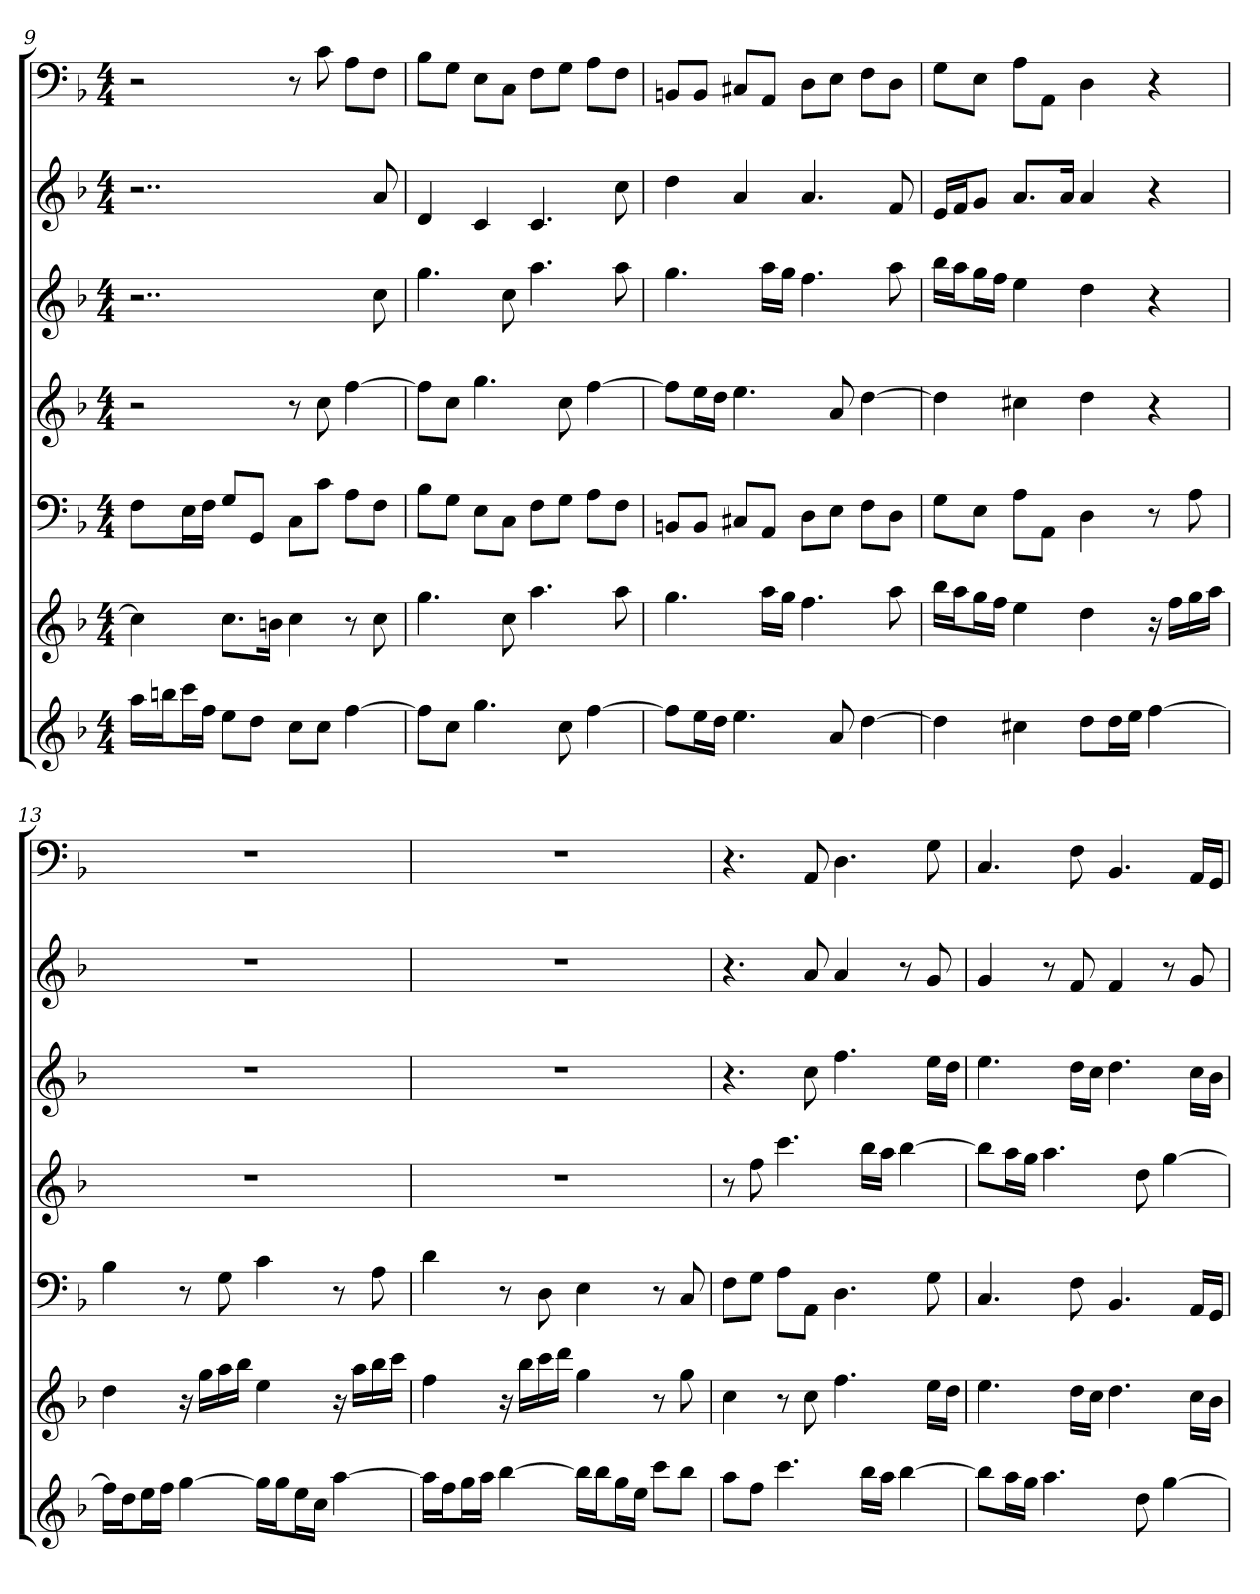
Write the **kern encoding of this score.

**kern	**kern	**kern	**kern	**kern	**kern	**kern
*part7	*part6	*part5	*part4	*part3	*part2	*part1
*staff7	*staff6	*staff5	*staff4	*staff3	*staff2	*staff1
*k[b-]	*k[b-]	*k[b-]	*k[b-]	*k[b-]	*k[b-]	*k[b-]
*F:	*F:	*F:	*F:	*F:	*F:	*F:
*M4/4	*M4/4	*M4/4	*M4/4	*M4/4	*M4/4	*M4/4
=9	=9	=9	=9	=9	=9	=9
16aaLL	4cc]	8FL	2r	2..r	2..r	2r
16bbnJ	.	.	.	.	.	.
16cccL	.	16EL	.	.	.	.
16ffJJ	.	16FJJ	.	.	.	.
8eeL	8.ccL	8GL	.	.	.	.
8ddJ	.	8GGJ	.	.	.	.
.	16bnJk	.	.	.	.	.
8ccL	4cc	8CL	8r	.	.	8r
8ccJ	.	8cJ	8cc	.	.	8c
[4ff	8r	8AL	[4ff	.	.	8AL
.	8cc	8FJ	.	8cc	8a	8FJ
=10	=10	=10	=10	=10	=10	=10
8ffL]	4.gg	8B-L	8ffL]	4.gg	4d	8B-L
8ccJ	.	8GJ	8ccJ	.	.	8GJ
4.gg	.	8EL	4.gg	.	4c	8EL
.	8cc	8CJ	.	8cc	.	8CJ
.	4.aa	8FL	.	4.aa	4.c	8FL
8cc	.	8GJ	8cc	.	.	8GJ
[4ff	.	8AL	[4ff	.	.	8AL
.	8aa	8FJ	.	8aa	8cc	8FJ
=11	=11	=11	=11	=11	=11	=11
8ffL]	4.gg	8BBnL	8ffL]	4.gg	4dd	8BBnL
16eeL	.	8BBJ	16eeL	.	.	8BBJ
16ddJJ	.	.	16ddJJ	.	.	.
4.ee	.	8C#XL	4.ee	.	4a	8C#XL
.	16aaLL	8AAJ	.	16aaLL	.	8AAJ
.	16ggJJ	.	.	16ggJJ	.	.
.	4.ff	8DL	.	4.ff	4.a	8DL
8a	.	8EJ	8a	.	.	8EJ
[4dd	.	8FL	[4dd	.	.	8FL
.	8aa	8DJ	.	8aa	8f	8DJ
=12	=12	=12	=12	=12	=12	=12
4dd]	16bb-LL	8GL	4dd]	16bb-LL	16eLL	8GL
.	16aaJ	.	.	16aaJ	16fJ	.
.	16ggL	8EJ	.	16ggL	8gJ	8EJ
.	16ffJJ	.	.	16ffJJ	.	.
4cc#X	4ee	8AL	4cc#X	4ee	8.aL	8AL
.	.	8AAJ	.	.	.	8AAJ
.	.	.	.	.	16aJk	.
8ddL	4dd	4D	4dd	4dd	4a	4D
16ddL	.	.	.	.	.	.
16eeJJ	.	.	.	.	.	.
[4ff	16r	8r	4r	4r	4r	4r
.	16ffLL	.	.	.	.	.
.	16gg	8A	.	.	.	.
.	16aaJJ	.	.	.	.	.
=13	=13	=13	=13	=13	=13	=13
16ffLL]	4dd	4B-	1r	1r	1r	1r
16ddJ	.	.	.	.	.	.
16eeL	.	.	.	.	.	.
16ffJJ	.	.	.	.	.	.
[4gg	16r	8r	.	.	.	.
.	16ggLL	.	.	.	.	.
.	16aa	8G	.	.	.	.
.	16bb-JJ	.	.	.	.	.
16ggLL]	4ee	4c	.	.	.	.
16ggJ	.	.	.	.	.	.
16eeL	.	.	.	.	.	.
16ccJJ	.	.	.	.	.	.
[4aa	16r	8r	.	.	.	.
.	16aaLL	.	.	.	.	.
.	16bb-	8A	.	.	.	.
.	16cccJJ	.	.	.	.	.
=14	=14	=14	=14	=14	=14	=14
16aaLL]	4ff	4d	1r	1r	1r	1r
16ffJ	.	.	.	.	.	.
16ggL	.	.	.	.	.	.
16aaJJ	.	.	.	.	.	.
[4bb-	16r	8r	.	.	.	.
.	16bb-LL	.	.	.	.	.
.	16ccc	8D	.	.	.	.
.	16dddJJ	.	.	.	.	.
16bb-LL]	4gg	4E	.	.	.	.
16bb-J	.	.	.	.	.	.
16ggL	.	.	.	.	.	.
16eeJJ	.	.	.	.	.	.
8cccL	8r	8r	.	.	.	.
8bb-J	8gg	8C	.	.	.	.
=15	=15	=15	=15	=15	=15	=15
8aaL	4cc	8FL	8r	4.r	4.r	4.r
8ffJ	.	8GJ	8ff	.	.	.
4.ccc	8r	8AL	4.ccc	.	.	.
.	8cc	8AAJ	.	8cc	8a	8AA
.	4.ff	4.D	.	4.ff	4a	4.D
16bb-LL	.	.	16bb-LL	.	.	.
16aaJJ	.	.	16aaJJ	.	.	.
[4bb-	.	.	[4bb-	.	8r	.
.	16eeLL	8G	.	16eeLL	8g	8G
.	16ddJJ	.	.	16ddJJ	.	.
=16	=16	=16	=16	=16	=16	=16
8bb-L]	4.ee	4.C	8bb-L]	4.ee	4g	4.C
16aaL	.	.	16aaL	.	.	.
16ggJJ	.	.	16ggJJ	.	.	.
4.aa	.	.	4.aa	.	8r	.
.	16ddLL	8F	.	16ddLL	8f	8F
.	16ccJJ	.	.	16ccJJ	.	.
.	4.dd	4.BB-	.	4.dd	4f	4.BB-
8dd	.	.	8dd	.	.	.
[4gg	.	.	[4gg	.	8r	.
.	16ccLL	16AALL	.	16ccLL	8g	16AALL
.	16b-JJ	16GGJJ	.	16b-JJ	.	16GGJJ
=	=	=	=	=	=	=
*-	*-	*-	*-	*-	*-	*-
